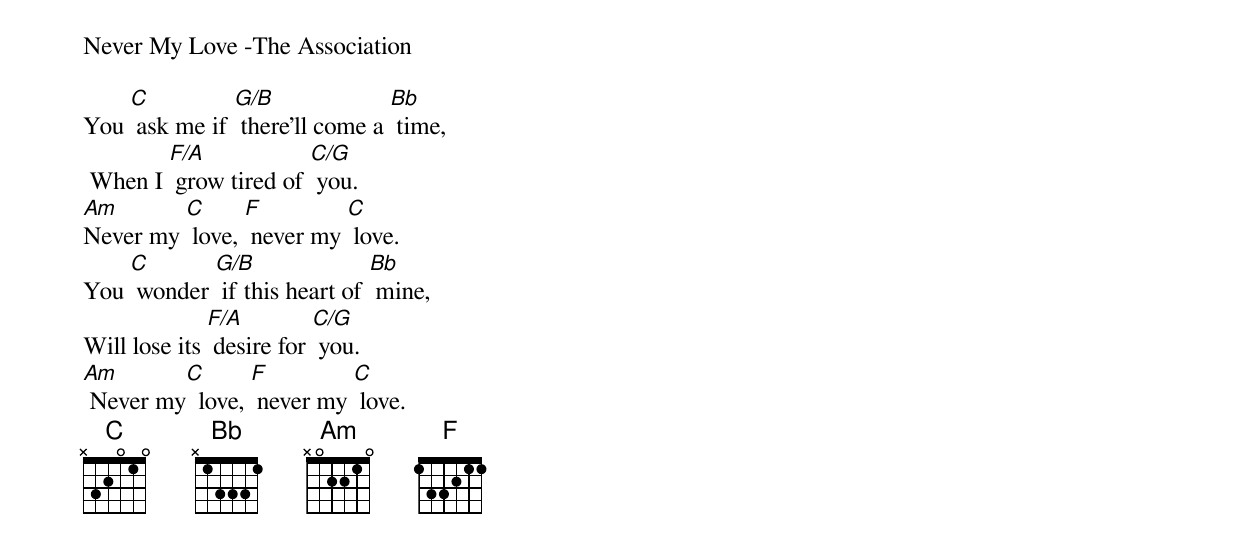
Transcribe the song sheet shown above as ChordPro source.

Never My Love -The Association

You [C] ask me if [G/B] there'll come a [Bb] time,
 When I [F/A] grow tired of [C/G] you.
[Am]Never my [C] love, [F] never my [C] love.
You [C] wonder [G/B] if this heart of [Bb] mine,
Will lose its [F/A] desire for [C/G] you.
[Am] Never my[C]  love, [F] never my [C] love.
